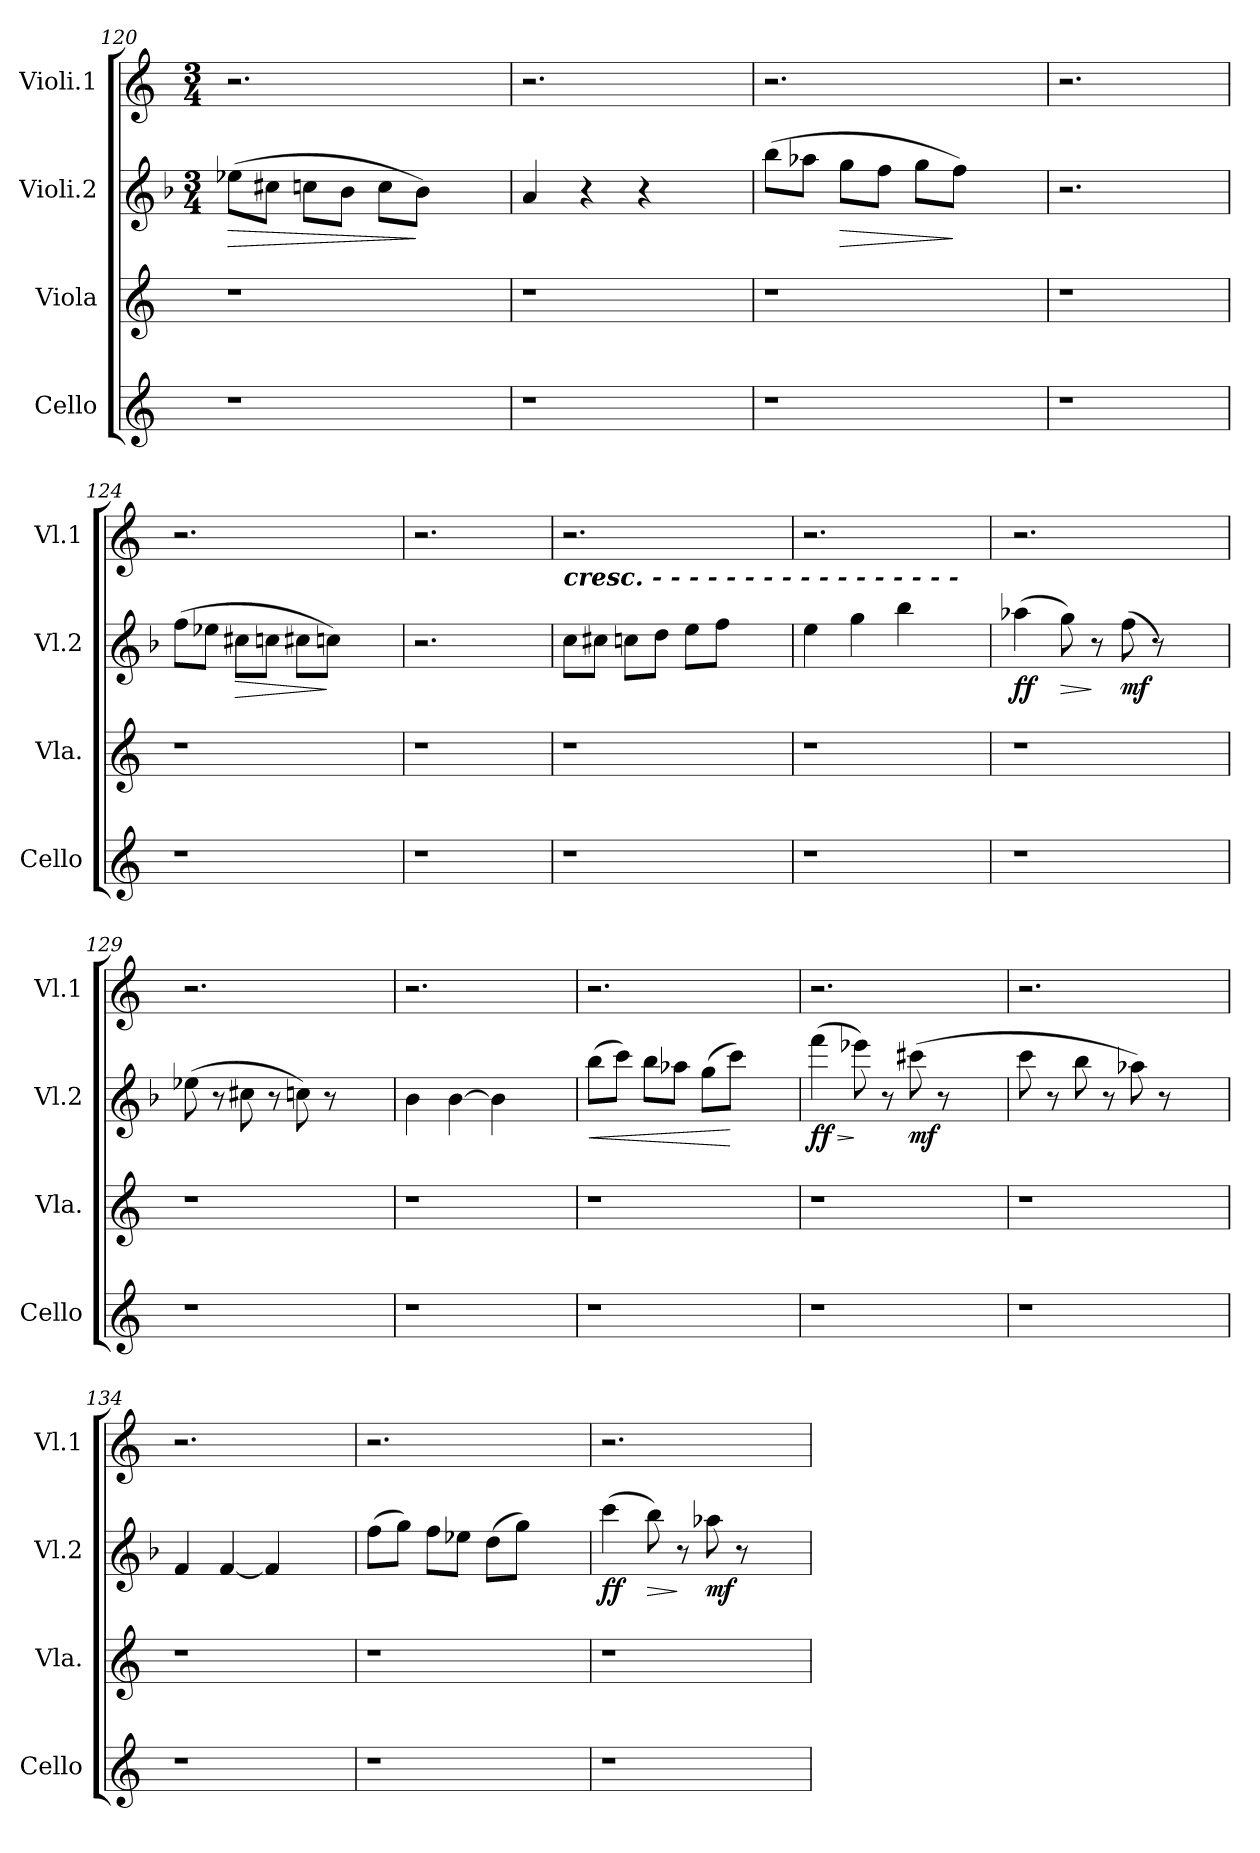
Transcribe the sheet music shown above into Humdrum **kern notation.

**kern	**kern	**kern	**dynam	**kern
*part4	*part3	*part2	*part2	*part1
*staff4	*staff3	*staff2	*staff2	*staff1
*I"Cello	*I"Viola	*I"Violi.2	*	*I"Violi.1
*I'Cello	*I'Vla.	*I'Vl.2	*	*I'Vl.1
*clefG2	*clefG2	*clefG2	*	*clefG2
*k[]	*k[]	*k[b-]	*	*k[]
*	*	*M3/4	*	*M3/4
=120	=120	=120	=120	=120
!	!	!	!LO:HP:b	!
1r	1r	(8ee-X\L	>	2.r
.	.	8cc#X\J	.	.
.	.	8ccn\L	.	.
.	.	8b-\J	.	.
.	.	8cc\L	.	.
.	.	8b-\J)	]	.
.	.	4ryy	.	4ryy
=121	=121	=121	=121	=121
1r	1r	4a/	.	2.r
.	.	4r	.	.
.	.	4r	.	.
.	.	4ryy	.	4ryy
=122	=122	=122	=122	=122
1r	1r	(8bb-\L	.	2.r
.	.	8aa-X\J	.	.
!	!	!	!LO:HP:b	!
.	.	8gg\L	>	.
.	.	8ff\J	.	.
.	.	8gg\L	.	.
.	.	8ff\J)	]	.
.	.	4ryy	.	4ryy
=123	=123	=123	=123	=123
1r	1r	2.r	.	2.r
.	.	4ryy	.	4ryy
!!LO:PB:g=z
=124	=124	=124	=124	=124
1r	1r	(8ff\L	.	2.r
.	.	8ee-X\J	.	.
!	!	!	!LO:HP:b	!
.	.	8cc#X\L	>	.
.	.	8ccn\J	.	.
.	.	8cc#X\L	.	.
.	.	8ccn\J)	]	.
.	.	4ryy	.	4ryy
=125	=125	=125	=125	=125
1r	1r	2.r	.	2.r
.	.	4ryy	.	4ryy
=126	=126	=126	=126	=126
!	!	!LO:TX:a:Bi:t=cresc. -   -  -   -   -   -   -   -   -   -   -   -   -   -   -  -   -	!	!
1r	1r	8cc\L	.	2.r
.	.	8cc#X\J	.	.
.	.	8ccn\L	.	.
.	.	8dd\J	.	.
.	.	8ee\L	.	.
.	.	8ff\J	.	.
.	.	4ryy	.	4ryy
=127	=127	=127	=127	=127
1r	1r	4ee\	.	2.r
.	.	4gg\	.	.
.	.	4bb-\	.	.
.	.	4ryy	.	4ryy
=128	=128	=128	=128	=128
!	!	!	!LO:DY:b	!
1r	1r	(4aa-X\	ff	2.r
!	!	!	!LO:HP:b	!
.	.	8gg\)	>	.
.	.	8r	]	.
!	!	!	!LO:DY:b	!
.	.	(8ff\	mf	.
.	.	8r)	.	.
.	.	4ryy	.	4ryy
!!LO:LB:g=z
=129	=129	=129	=129	=129
1r	1r	(8ee-X\	.	2.r
.	.	8r	.	.
.	.	8cc#X\	.	.
.	.	8r	.	.
.	.	8ccn\)	.	.
.	.	8r	.	.
.	.	4ryy	.	4ryy
=130	=130	=130	=130	=130
1r	1r	4b-\	.	2.r
.	.	[4b-\	.	.
.	.	4b-\]	.	.
.	.	4ryy	.	4ryy
=131	=131	=131	=131	=131
!	!	!	!LO:HP:b	!
1r	1r	(8bb-\L	<	2.r
.	.	8ccc\J)	.	.
.	.	8bb-\L	.	.
.	.	8aa-X\J	.	.
.	.	(8gg\L	.	.
.	.	8ccc\J)	[	.
.	.	4ryy	.	4ryy
=132	=132	=132	=132	=132
!	!	!	!LO:HP:b	!
!	!	!	!LO:DY:n=1:b	!
1r	1r	(4fff\	> ff	2.r
.	.	8eee-X\)	]	.
.	.	8r	.	.
!	!	!	!LO:DY:n=2:b	!
.	.	(8ccc#X\	mf	.
.	.	8r	.	.
.	.	4ryy	.	4ryy
!!LO:LB:g=z
=133	=133	=133	=133	=133
1r	1r	8ccc\	.	2.r
.	.	8r	.	.
.	.	8bb-\	.	.
.	.	8r	.	.
.	.	8aa-X\)	.	.
.	.	8r	.	.
.	.	4ryy	.	4ryy
!!LO:PB:g=z
=134	=134	=134	=134	=134
1r	1r	4f/	.	2.r
.	.	[4f/	.	.
.	.	4f/]	.	.
.	.	4ryy	.	4ryy
=135	=135	=135	=135	=135
1r	1r	(8ff\L	.	2.r
.	.	8gg\J)	.	.
.	.	8ff\L	.	.
.	.	8ee-X\J	.	.
.	.	(8dd\L	.	.
.	.	8gg\J)	.	.
.	.	4ryy	.	4ryy
=136	=136	=136	=136	=136
!	!	!	!LO:DY:b	!
1r	1r	(4ccc\	ff	2.r
!	!	!	!LO:HP:b	!
.	.	8bb-\)	>	.
.	.	8r	]	.
!	!	!	!LO:DY:b	!
.	.	8aa-X\	mf	.
.	.	8r	.	.
.	.	4ryy	.	4ryy
=	=	=	=	=
*-	*-	*-	*-	*-
